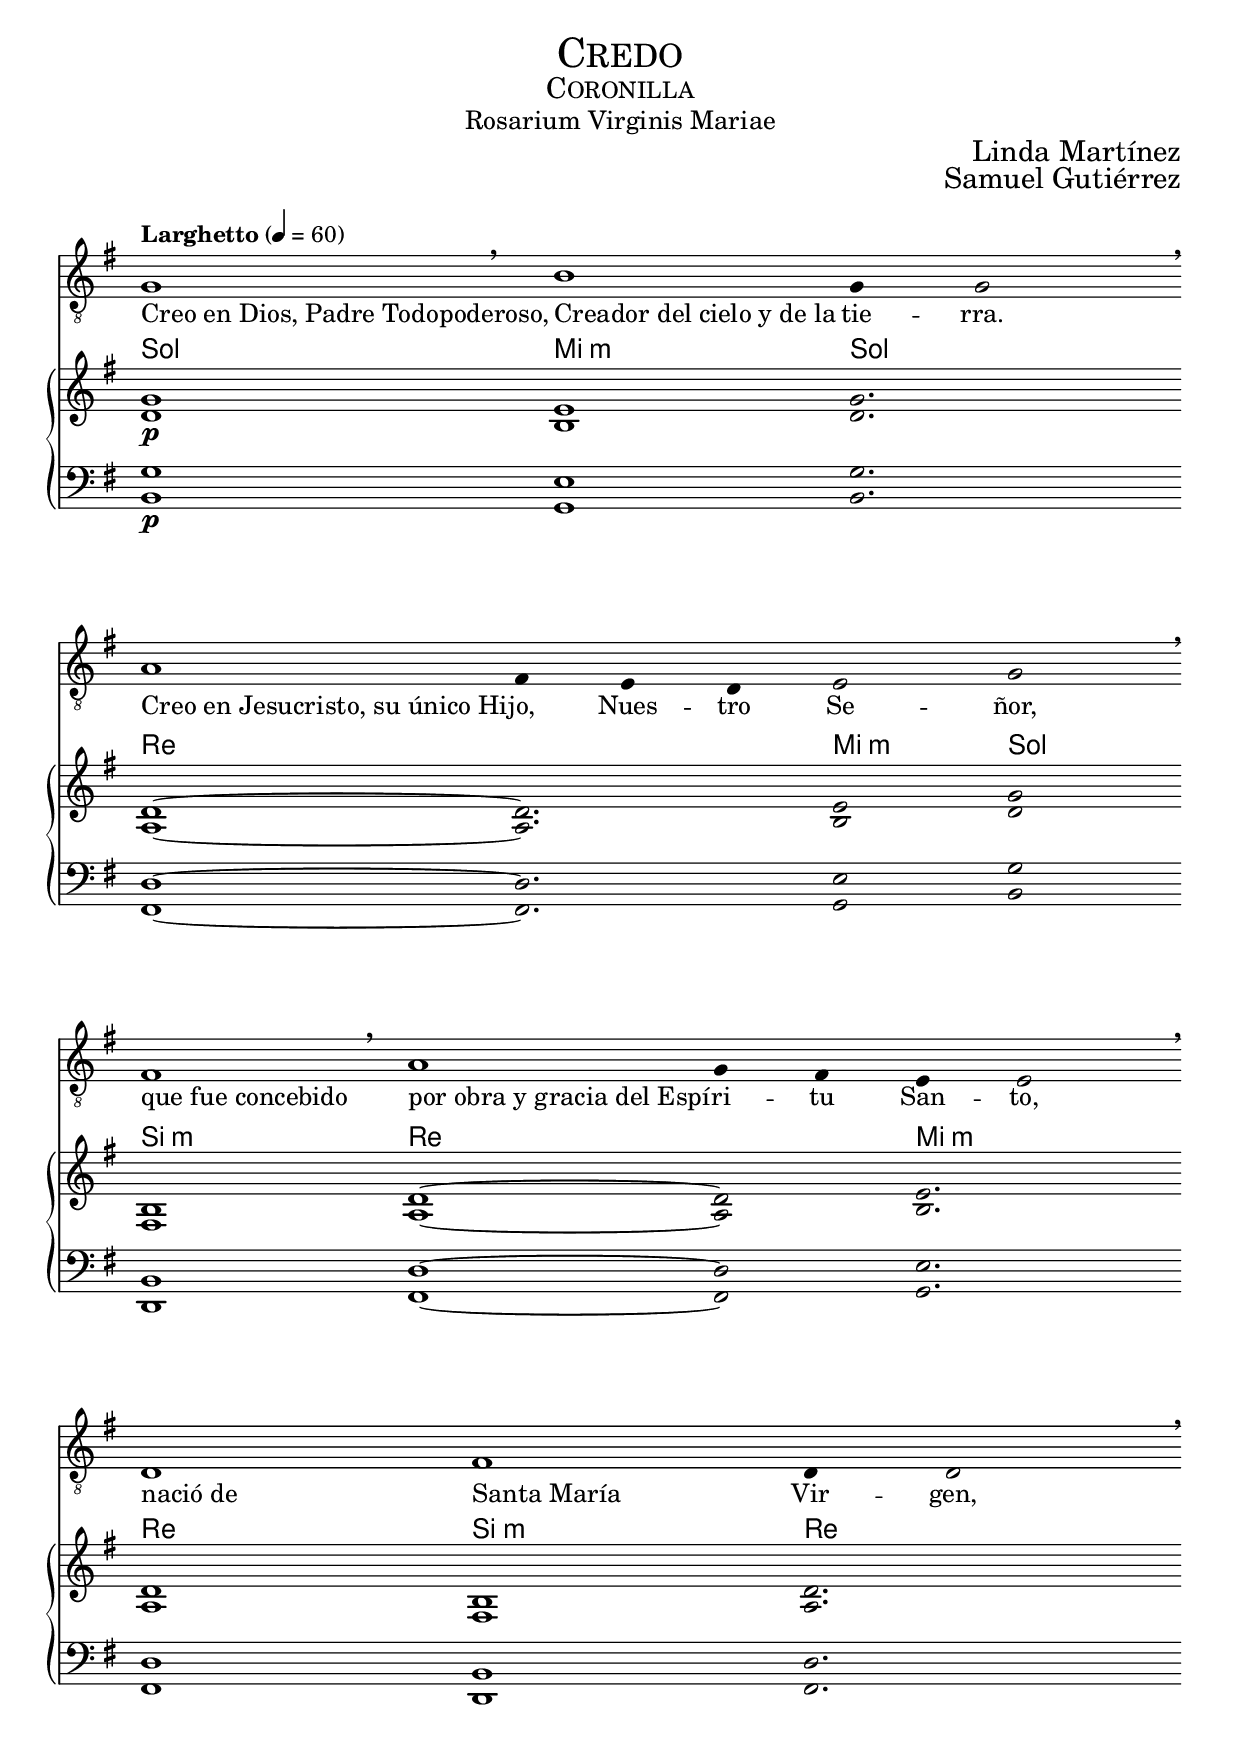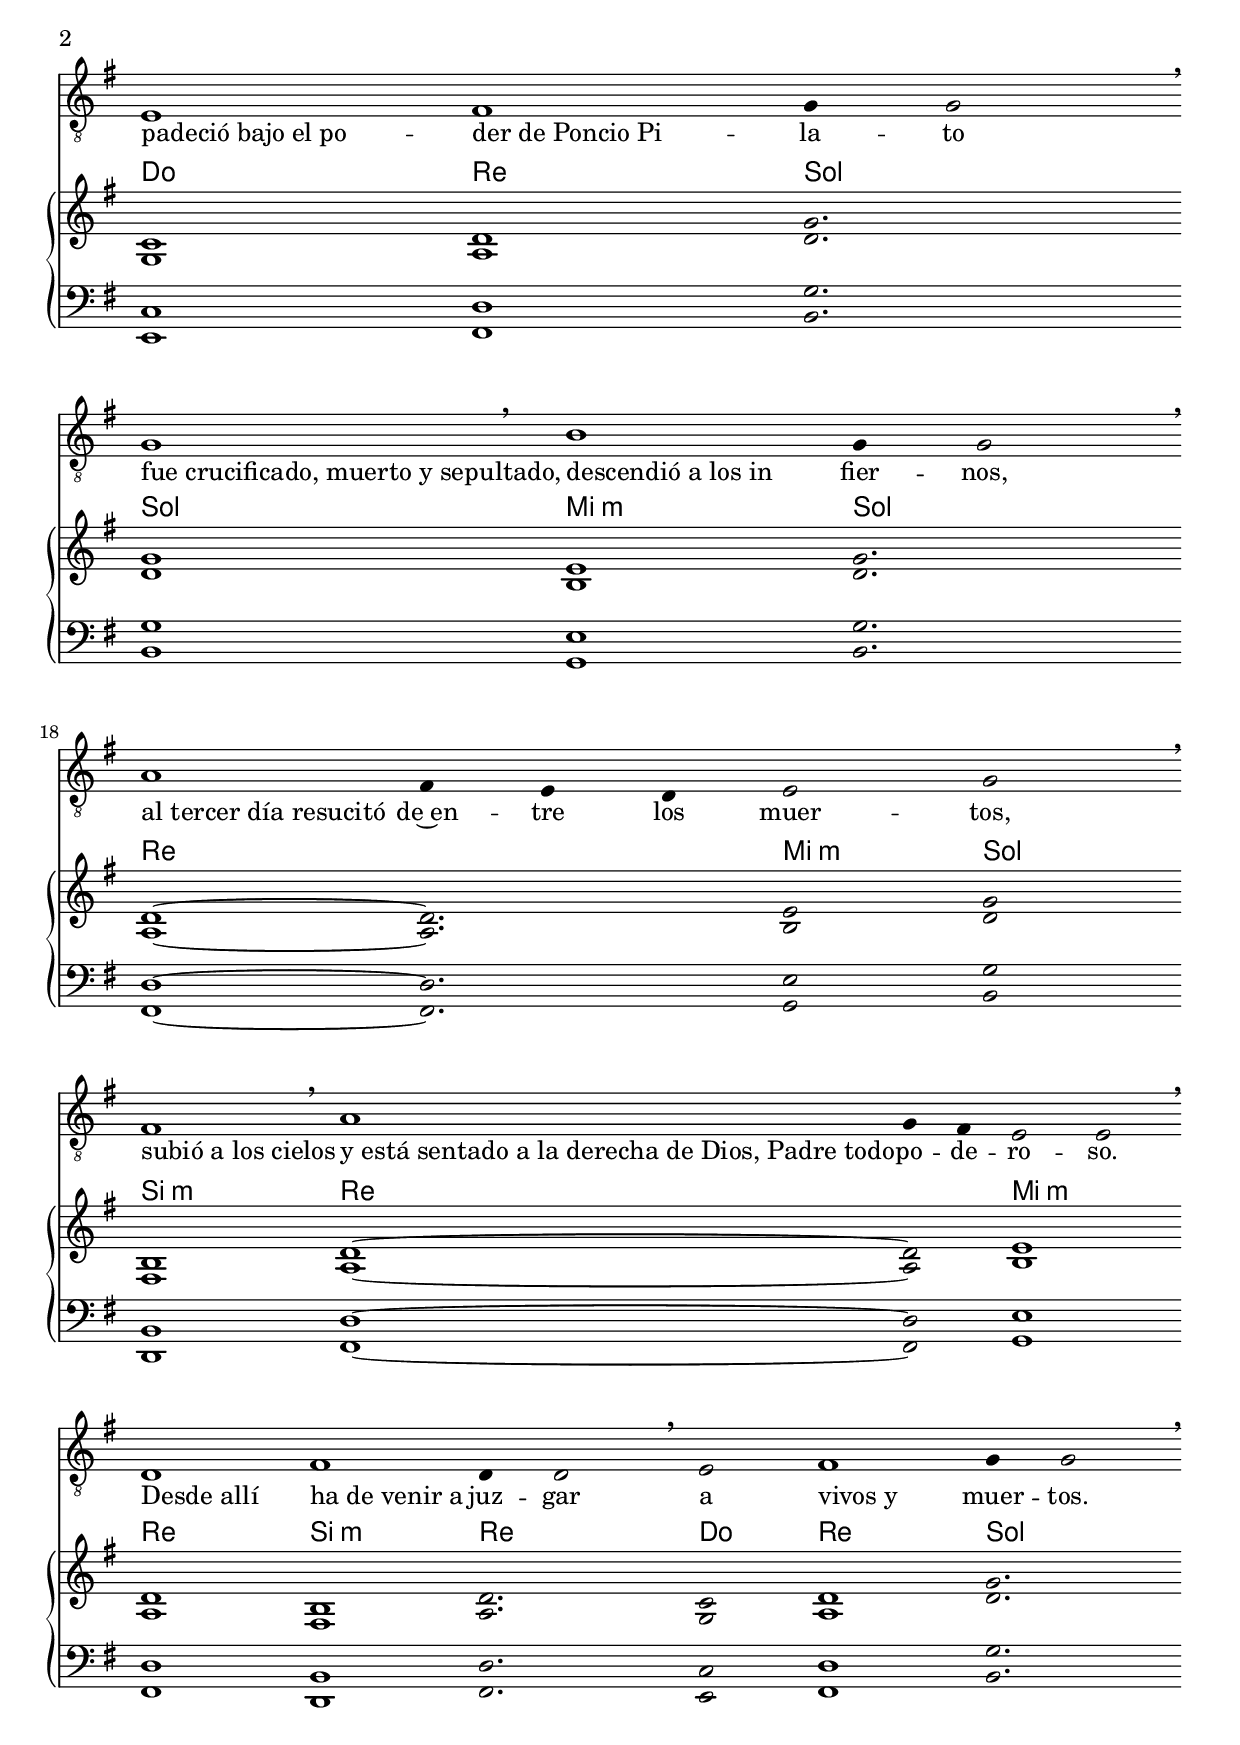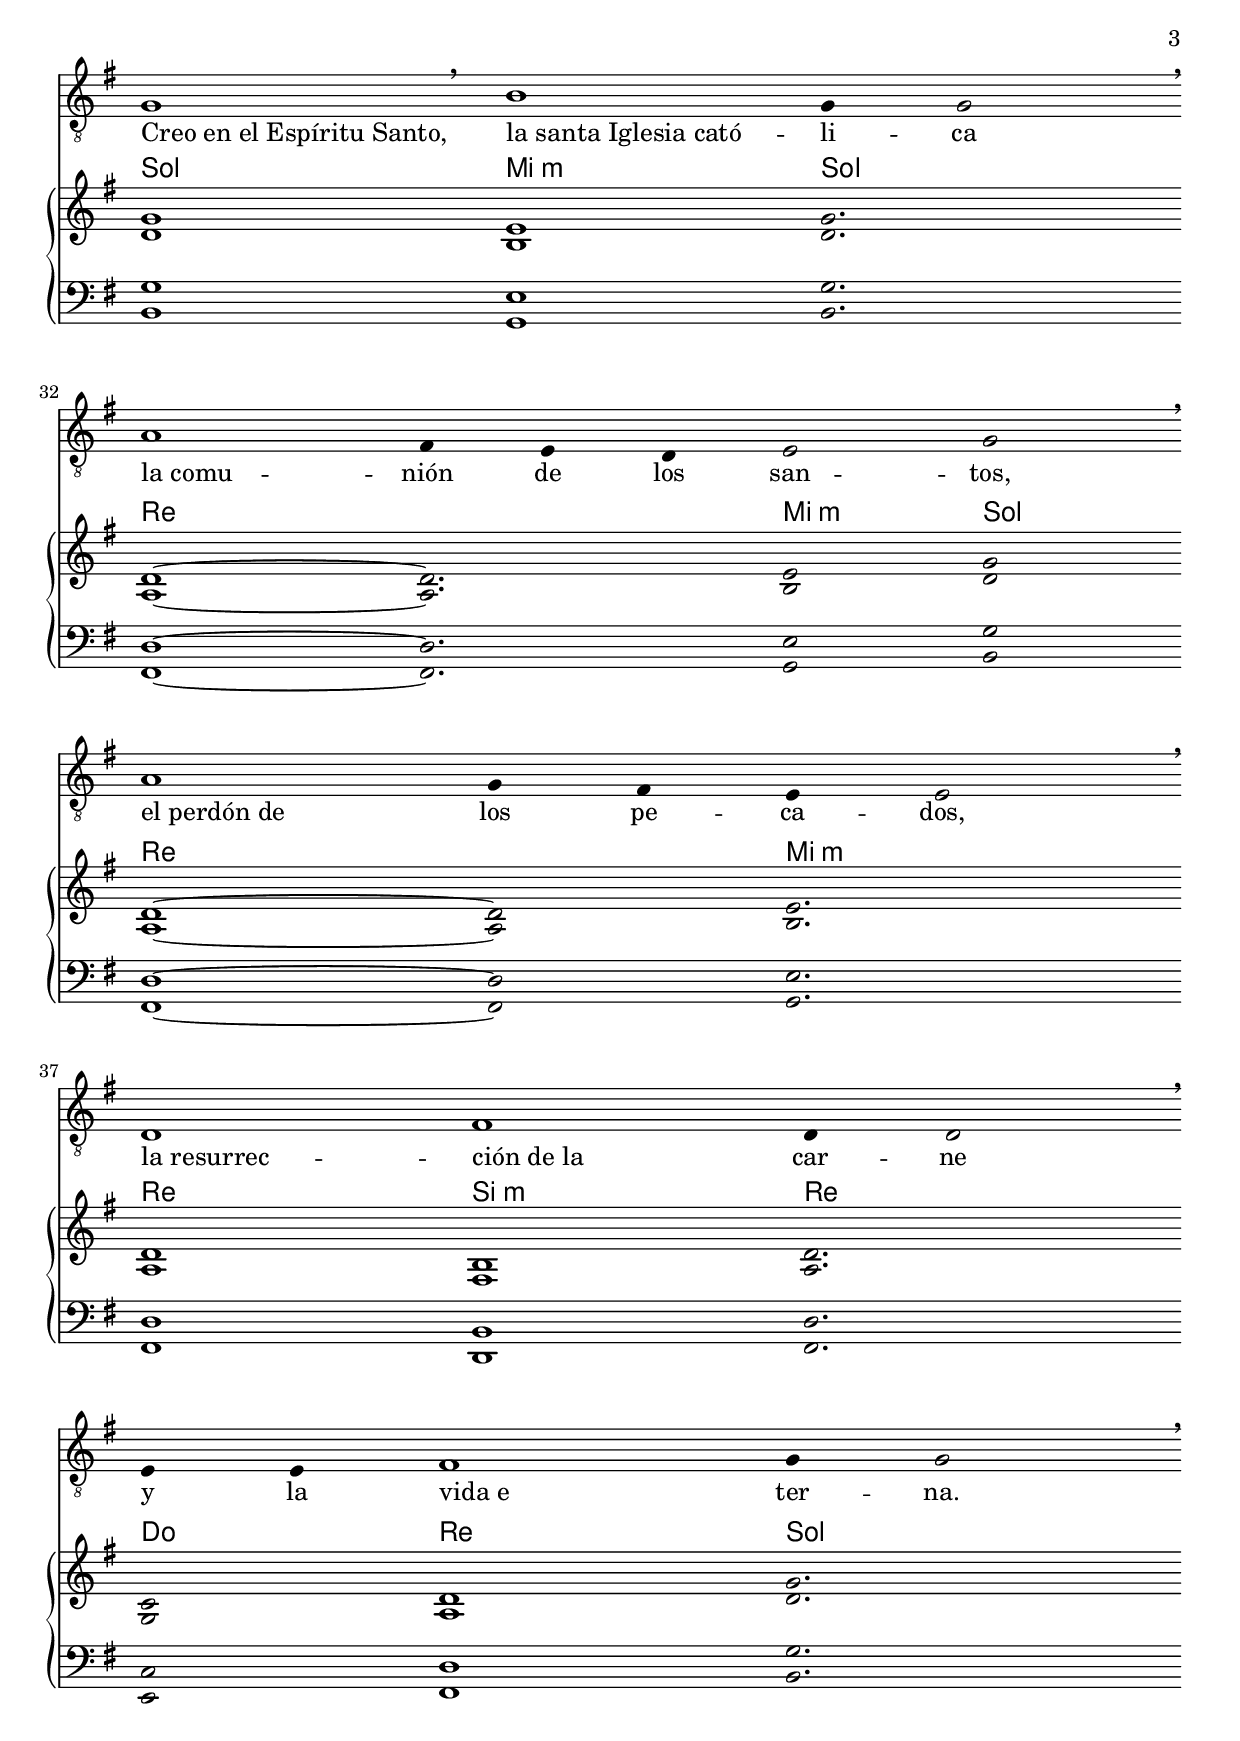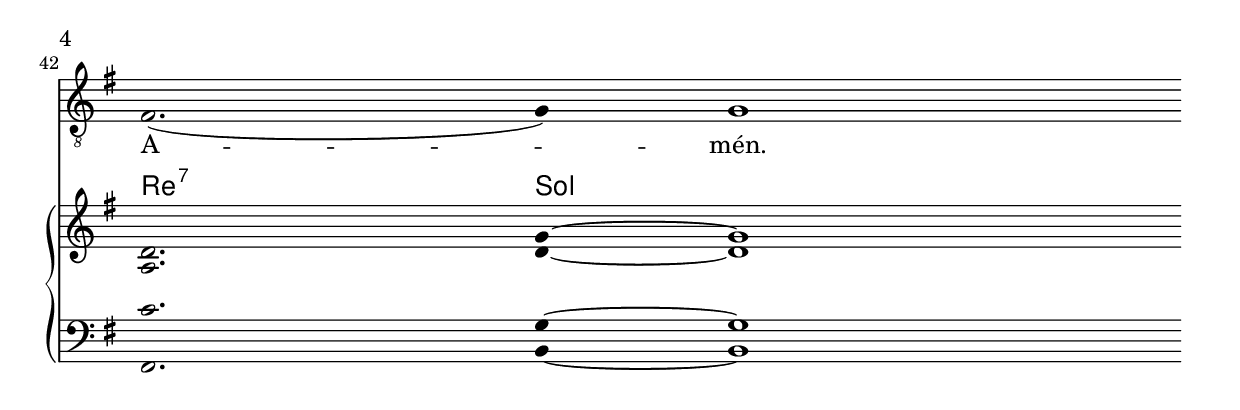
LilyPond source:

%  Credo - A modo de tono gregoriano
% Music and accompaniment by serachsam

\language "espanol"
\version "2.23.2"

% --- Global parameters
%particle = 0
%jump = \break

% --- Includes

title = "Credo"
subtitle = "Coronilla"
subsubtitle = "Rosarium Virginis Mariae"
autor = "Linda Martínez"
arranger = "Samuel Gutiérrez"
other = ""
dedication = \markup { \small "" }
papper = "letter"
size = 20

global = {
    \tempo "Larghetto" 4 = 60
    \key sol \major
    \time 4/4
}

voice_music = \relative do' {
  \compressEmptyMeasures
  \dynamicUp
  \clef "G_8"

  sol1 \breathe
  si1 sol4 sol2 \breathe \break
  la1 fas4 mi re mi2 sol2 \breathe \break
  fas1 \breathe
  la1 sol4 fas mi4 mi2 \breathe \break
  re1 fas1 re4 re2 \breathe \break
  mi1 fas1 sol4 sol2 \breathe \break

  sol1 \breathe
  si1 sol4 sol2 \breathe \break
  la1 fas4 mi re mi2 sol2 \breathe \break
  fas1 \breathe
  la1 sol4 fas mi2 mi \breathe \break
  re1 fas1 re4 re2 \breathe
  mi2 fas1 sol4 sol2 \breathe \break

  sol1 \breathe
  si1 sol4 sol2 \breathe \break
  la1 fas4 mi re mi2 sol2 \breathe \break
  la1 sol4 fas mi4 mi2 \breathe \break
  re1 fas1 re4 re2 \breathe \break
  mi4 mi fas1 sol4 sol2 \breathe \break
  fas2.( sol4) sol1
}

voice_lyrics = \lyricmode {
    \once \override LyricText.self-alignment-X = #-1
    "Creo en Dios, Padre Todopoderoso,"
    \once \override LyricText.self-alignment-X = #-1
    "Creador del cielo y de la" tie -- rra.
    \once \override LyricText.self-alignment-X = #-1
    "Creo en Jesucristo, su único Hi" -- jo, Nues -- tro Se -- ñor,
    \once \override LyricText.self-alignment-X = #-1
    "que fue concebido"
    \once \override LyricText.self-alignment-X = #-1
    "por obra y gracia del Espí" -- ri -- tu San -- to,
    \once \override LyricText.self-alignment-X = #-1
    "nació de"
    \once \override LyricText.self-alignment-X = #-1
    "Santa María" Vir -- gen,
    \once \override LyricText.self-alignment-X = #-1
    "padeció bajo el po" --
    \once \override LyricText.self-alignment-X = #-1
    "der de Poncio Pi" -- la -- to
    \once \override LyricText.self-alignment-X = #-1
    "fue crucificado, muerto y sepultado,"
    \once \override LyricText.self-alignment-X = #-1
    "descendió a los in" fier -- nos,
    \once \override LyricText.self-alignment-X = #-1
    "al tercer día resucitó" de~en -- tre los muer -- tos,
    \once \override LyricText.self-alignment-X = #-1
    "subió a los cielos"
    \once \override LyricText.self-alignment-X = #-1
    "y está sentado a la derecha de Dios, Padre todo" -- po -- de -- ro -- so.
    \once \override LyricText.self-alignment-X = #-1
    "Desde allí"
    \once \override LyricText.self-alignment-X = #-1
    "ha de venir a" juz -- gar
    \once \override LyricText.self-alignment-X = #-1
    "a"
    \once \override LyricText.self-alignment-X = #-1
    "vivos y" muer -- tos.
    \once \override LyricText.self-alignment-X = #-1
    "Creo en el Espíritu Santo,"
    \once \override LyricText.self-alignment-X = #-1
    "la santa Iglesia cató" -- li -- ca
    \once \override LyricText.self-alignment-X = #-1
    "la comu" -- nión de los san -- tos,
    \once \override LyricText.self-alignment-X = #-1
    "el perdón de" los pe -- ca -- dos,
    \once \override LyricText.self-alignment-X = #-1
    "la resurrec" --
    \once \override LyricText.self-alignment-X = #-1
    "ción de la" car -- ne y la
    \once \override LyricText.self-alignment-X = #-1
    "vida e" ter -- na. A -- mén.
}

harmonies = \new ChordNames {
  \set ChordNames.midiInstrument = "string ensemble 2"
  \set ChordNames.midiMaximumVolume = #0
  \set chordChanges = ##t
  \chordmode {
    \italianChords

    sol1 mi1:m sol2. 
    re1 s4*3 mi2:m sol2
    si1:m re1 s4*2 mi2.:m
    re1 si1:m re2.
    do1 re1 sol2.
    sol1 mi1:m sol2. 
    re1 s4*3 mi2:m sol2
    si1:m re1 s4*2 mi1:m
    re1 si1:m re2.
    do2 re1 sol2.

    sol1 mi1:m sol2. 
    re1 s4*3 mi2:m sol2
    re1 s4*2 mi2.:m
    re1 si1:m re2.
    do2 re1 sol2.
    
    re2.:7 sol4
  }
}

notes_soproano = \relative do'' {
  sol1\p mi1 sol2.
  re1~ re2. mi2 sol2
  si,1 re1~ re2 mi2.
  re1 si1 re2.
  do1 re1 sol2.
  sol1 mi1 sol2.
  re1~ re2. mi2 sol2
  si,1 re1~ re2 mi1
  re1 si1 re2.
  do2 re1 sol2.
  sol1 mi1 sol2.
  re1~ re2. mi2 sol2
  re1~ re2 mi2.
  re1 si1 re2.
  do2 re1 sol2.
  re2. sol4~ sol1
}

notes_alto = \relative do' {
  re1\p si1 re2.
  la1~ la2. si2 re2
  fas,1 la1~ la2 si2.
  la1 fas1 la2.
  sol1 la1 re2.
  re1 si1 re2.
  la1~ la2. si2 re2
  fas,1 la1~ la2 si1
  la1 fas1 la2.
  sol2 la1 re2.
  re1 si1 re2.
  la1~ la2. si2 re2
  la1~ la2 si2.
  la1 fas1 la2.
  sol2 la1 re2.
  la2. re4~ re1
}

notes_tenor = \relative do' {
  sol1\p mi1 sol2.
  re1~ re2. mi2 sol2
  si,1 re1~ re2 mi2.
  re1 si1 re2.
  do1 re1 sol2.
  sol1 mi1 sol2.
  re1~ re2. mi2 sol2
  si,1 re1~ re2 mi1
  re1 si1 re2.
  do2 re1 sol2.
  sol1 mi1 sol2.
  re1~ re2. mi2 sol2
  re1~ re2 mi2.
  re1 si1 re2.
  do2 re1 sol2.
  do2. sol4~ sol1
}

notes_bass = \relative do {
  si1\p sol1 si2.
  fas1~ fas2. sol2 si2
  re,1 fas1~ fas2 sol2.
  fas1 re1 fas2.
  mi1 fas1 si2.
  si1 sol1 si2.
  fas1~ fas2. sol2 si2
  re,1 fas1~ fas2 sol1
  fas1 re1 fas2.
  mi2 fas1 si2.
  si1 sol1 si2.
  fas1~ fas2. sol2 si2
  fas1~ fas2 sol2.
  fas1 re1 fas2.
  mi2 fas1 si2.
  fas2. si4~ si1
}


% --- Global size
%#(set-global-staff-size 18)

% --- Header
\markup { \fill-line { \center-column { \fontsize #5 \smallCaps \title \fontsize #2 \smallCaps \subtitle \fontsize #1 \subsubtitle } } }
\markup { \fill-line { " " \right-column { \fontsize #2 \autor } } }
\markup { \fill-line { " " \right-column { \fontsize #2 \arranger } } }
\markup { \fill-line { " " \right-column { \fontsize #2 \other } } }
\header {
  dedication = \dedication
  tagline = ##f
  breakbefore = ##t
}

% --- Sheet
\score {
  <<
    \new Staff { <<
      \set Staff.midiInstrument = #"choir aahs"
      \new Voice = "voice" {<<\global \voice_music>>}
      \new Lyrics \lyricsto "voice" {\voice_lyrics}
    >> }
    \harmonies
    \new PianoStaff { <<
      \new Staff = "sopranoStaff" { <<
        \set Staff.midiInstrument = #"church organ"
        \partCombine
        << \global \notes_soproano >>
        << \global \notes_alto >>
      >> }
      \new Staff { <<
        \set Staff.midiInstrument = #"church organ"
        \clef bass
        \partCombine
        << \global \notes_tenor >>
        << \global \notes_bass >>
      >> }
    >> }
  >>
  \layout {
    indent = #0
    ragged-right = ##f
    \context {
      \Staff
      \remove "Time_signature_engraver"
      \remove "Bar_engraver"
      \hide Stem
    }
  }
  \midi {}
}

% --- Paper
\paper{
  #(set-default-paper-size "letter")
}
